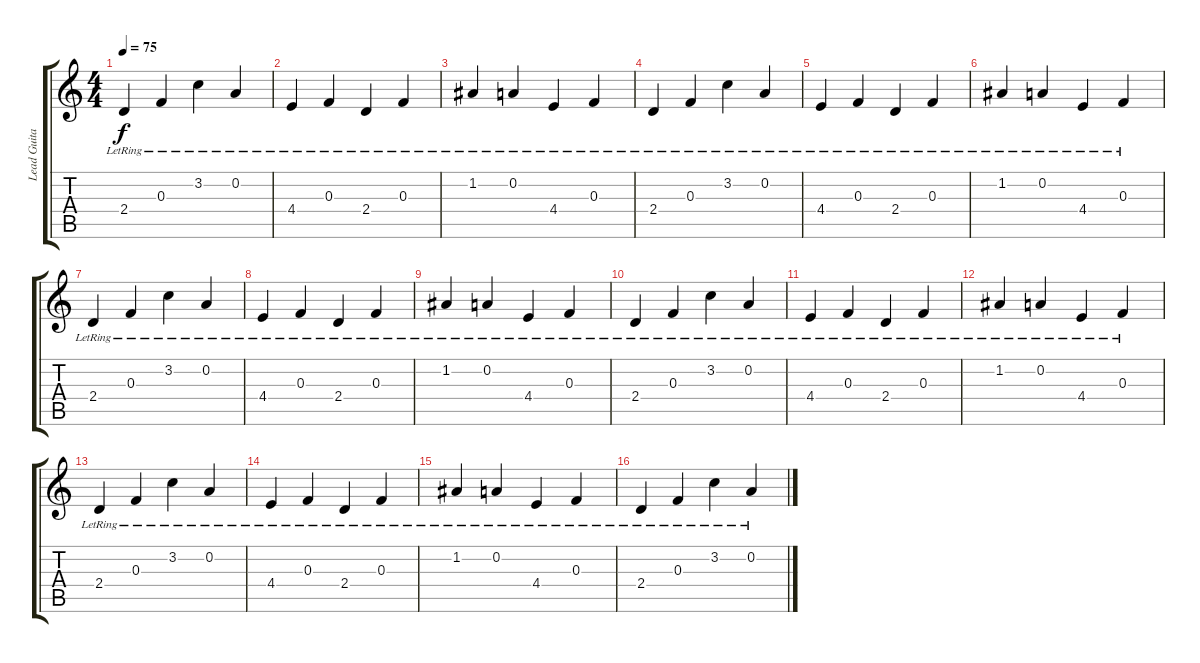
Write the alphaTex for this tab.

\track ("Lead Guitar" "Lead Guita") {instrument overdrivenguitar}
\staff {score tabs}
\tuning (D4 A3 F3 C3 G2 C2) {hide}
\ts (4 4)
\tempo 75
\clef g2
\ks c
2.4{lr}.4{dy f} 0.3{lr}.4 3.2{lr}.4{volume 11} 0.2{lr}.4 |
4.4{lr}.4 0.3{lr}.4 2.4{lr}.4 0.3{lr}.4 |
1.2{lr}.4 0.2{lr}.4 4.4{lr}.4 0.3{lr}.4 |
2.4{lr}.4 0.3{lr}.4 3.2{lr}.4 0.2{lr}.4 |
4.4{lr}.4 0.3{lr}.4 2.4{lr}.4 0.3{lr}.4{volume 12} |
1.2{lr}.4 0.2{lr}.4 4.4{lr}.4 0.3{lr}.4 |
2.4{lr}.4 0.3{lr}.4 3.2{lr}.4 0.2{lr}.4 |
4.4{lr}.4 0.3{lr}.4 2.4{lr}.4 0.3{lr}.4 |
1.2{lr}.4 0.2{lr}.4 4.4{lr}.4 0.3{lr}.4 |
2.4{lr}.4 0.3{lr}.4 3.2{lr}.4 0.2{lr}.4 |
4.4{lr}.4 0.3{lr}.4 2.4{lr}.4 0.3{lr}.4 |
1.2{lr}.4 0.2{lr}.4 4.4{lr}.4 0.3{lr}.4 |
2.4{lr}.4{volume 14} 0.3{lr}.4 3.2{lr}.4 0.2{lr}.4 |
4.4{lr}.4 0.3{lr}.4 2.4{lr}.4 0.3{lr}.4 |
1.2{lr}.4 0.2{lr}.4 4.4{lr}.4 0.3{lr}.4 |
2.4{lr}.4 0.3{lr}.4 3.2{lr}.4 0.2{lr}.4
